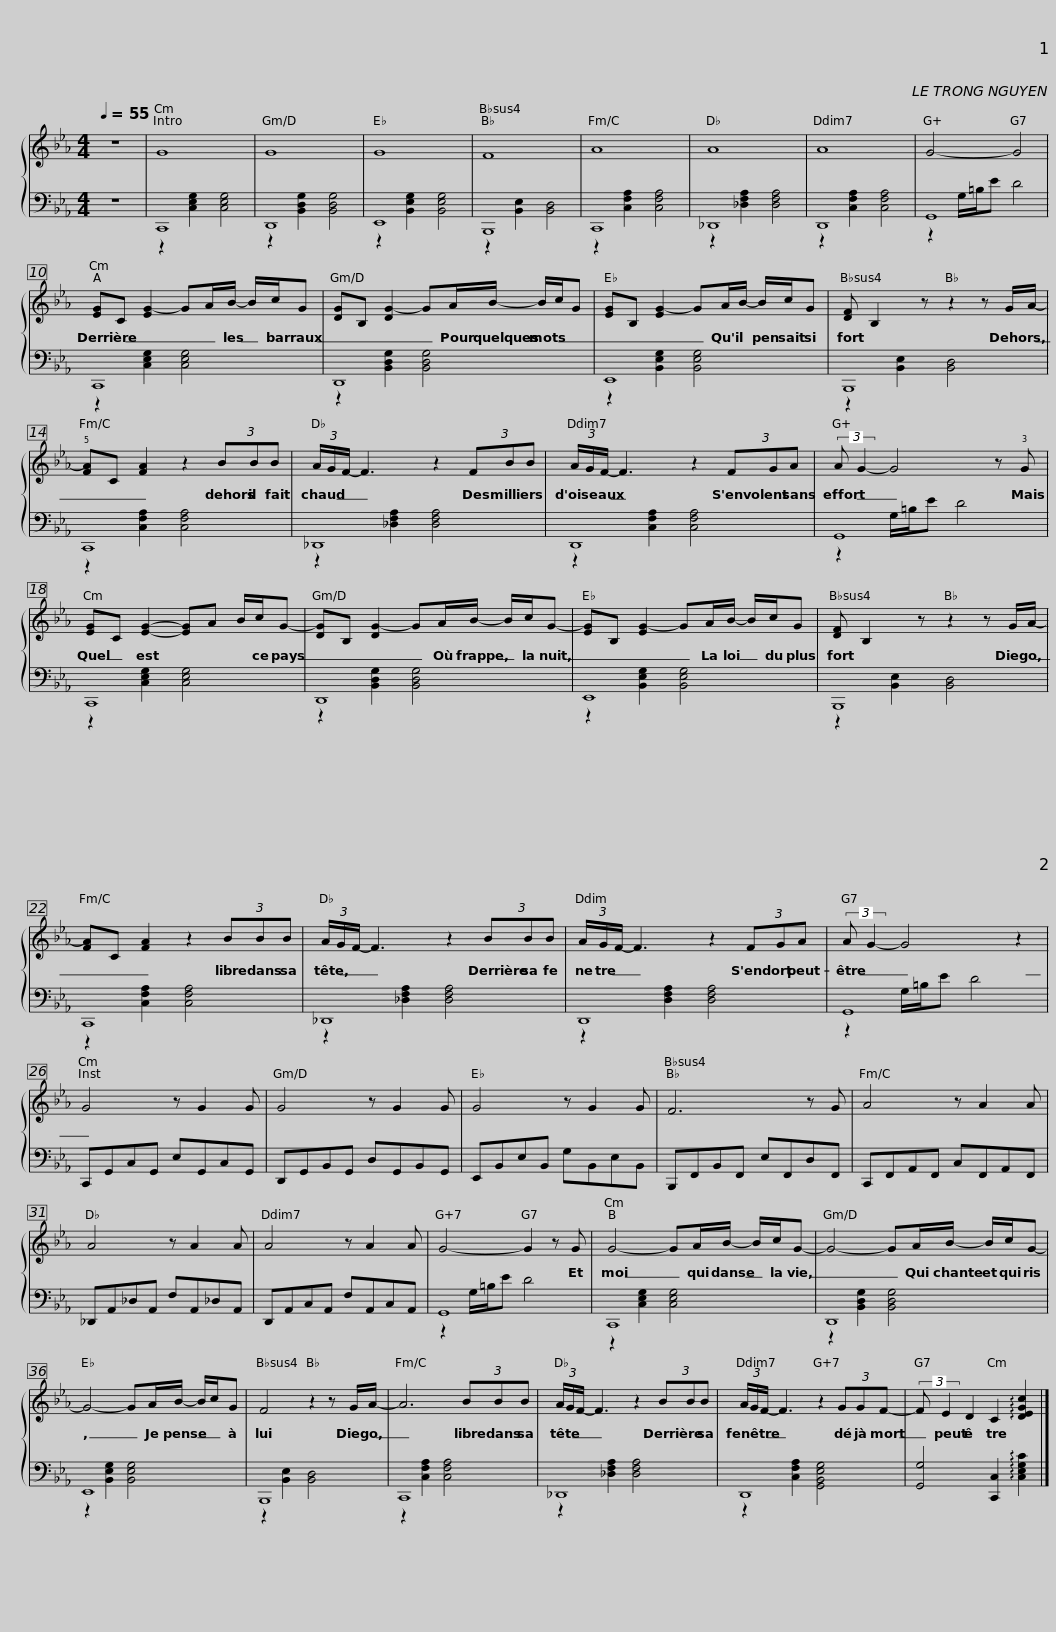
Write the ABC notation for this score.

X:1
%%score { 1 | ( 2 3 ) }
L:1/8
Q:1/4=55
M:4/4
I:linebreak $
K:Eb
V:1 treble
V:2 bass
V:3 bass
V:1
 z8 | G8 | G8 | G8 | F8 | %5
 A8 | A8 | A8 | G4- G4 |$ [EG]C [EG-]2 GA/B/- B/c/G | %10
 [DG]B, [DG-]2 GA/B/- B/c/G | [EG]B, [EG-]2 GA/B/- B/c/G |$ [DF] B,2 z z2 z G/A/- | !5![FA]C [FA]2 z2 (3BBB | (3A/G/F/- F3 z2 (3FBB | %15
 (3A/G/F/- F3 z2 (3FGA |$ (3:2:2A G2- G4 z !3!G | [EG]C [EG]2- [EG]A B/c/G- | [DG]B, [DG-]2 GA/B/- B/c/G- |$ [EG]B, [EG-]2 GA/B/- B/c/G | %20
 [DF] B,2 z z2 z G/A/- | [FA]C [FA]2 z2 (3BBB | (3A/G/F/- F3 z2 (3BBB |$ (3A/G/F/- F3 z2 (3FGA | (3:2:2A G2- G4 z2 |$ %25
 G4 z G2 G | G4 z G2 G | G4 z G2 G | F6 z G | A4 z A2 A |$ %30
 A4 z A2 A | A4 z A2 A | G4- G2 z G |$ G4- GA/B/- B/c/G- | G4- GA/B/- B/c/G- | %35
 G4- GA/B/- B/c/G | F4 z2 z G/A/- |$ A6 (3BBB | (3A/G/F/- F3 z2 (3BBB | (3A/G/F/- F3 z2 (3GGF- | %40
 (3:2:2F E2 D2 C2 !arpeggio![DEGc]2 |] %41
V:2
 z8 | C,,8 | D,,8 | E,,8 | B,,,8 | %5
 C,,8 | _D,,8 | D,,8 | G,,8 |$ C,,8 | %10
 D,,8 | E,,8 |$ B,,,8 | C,,8 | _D,,8 | %15
 D,,8 |$ G,,8 | C,,8 | D,,8 |$ E,,8 | %20
 B,,,8 | C,,8 | _D,,8 |$ D,,8 | G,,8 |$ %25
 C,,G,,C,G,, E,G,,C,G,, | D,,G,,B,,G,, D,G,,B,,G,, | E,,B,,E,B,, G,B,,E,B,, | B,,,F,,B,,F,, E,F,,D,F,, | C,,F,,A,,F,, C,F,,A,,F,, |$ %30
 _D,,A,,_D,A,, F,A,,_D,A,, | D,,A,,C,A,, F,A,,C,A,, | G,,8 |$ C,,8 | D,,8 | %35
 E,,8 | B,,,8 |$ C,,8 | _D,,8 | D,,8 | %40
 [G,,G,]4 [C,,C,]2 !arpeggio![C,E,G,C]2 |] %41
V:3
 x8 | z2 [C,E,G,]2 [C,E,G,]4 | z2 [B,,D,G,]2 [B,,D,G,]4 | z2 [B,,E,G,]2 [B,,E,G,]4 | z2 [B,,E,]2 [B,,D,]4 | %5
 z2 [C,F,A,]2 [C,F,A,]4 | z2 [_D,F,A,]2 [D,F,A,]4 | z2 [C,F,A,]2 [C,F,A,]4 | z2 G,/=B,/E D4 |$ z2 [C,E,G,]2 [C,E,G,]4 | %10
 z2 [B,,D,G,]2 [B,,D,G,]4 | z2 [B,,E,G,]2 [B,,E,G,]4 |$ z2 [B,,E,]2 [B,,D,]4 | z2 [C,F,A,]2 [C,F,A,]4 | z2 [_D,F,A,]2 [D,F,A,]4 | %15
 z2 [C,F,A,]2 [C,F,A,]4 |$ z2 G,/=B,/E D4 | z2 [C,E,G,]2 [C,E,G,]4 | z2 [B,,D,G,]2 [B,,D,G,]4 |$ z2 [B,,E,G,]2 [B,,E,G,]4 | %20
 z2 [B,,E,]2 [B,,D,]4 | z2 [C,F,A,]2 [C,F,A,]4 | z2 [_D,F,A,]2 [D,F,A,]4 |$ z2 [D,F,A,]2 [D,F,A,]4 | z2 G,/=B,/E D4 |$ %25
 x8 | x8 | x8 | x8 | x8 |$ %30
 x8 | x8 | z2 G,/=B,/E D4 |$ z2 [C,E,G,]2 [C,E,G,]4 | z2 [B,,D,G,]2 [B,,D,G,]4 | %35
 z2 [B,,E,G,]2 [B,,E,G,]4 | z2 [B,,E,]2 [B,,D,]4 |$ z2 [C,F,A,]2 [C,F,A,]4 | z2 [_D,F,A,]2 [D,F,A,]4 | z2 [C,F,A,]2 [G,,B,,E,G,]4 | %40
 x8 |] %41
